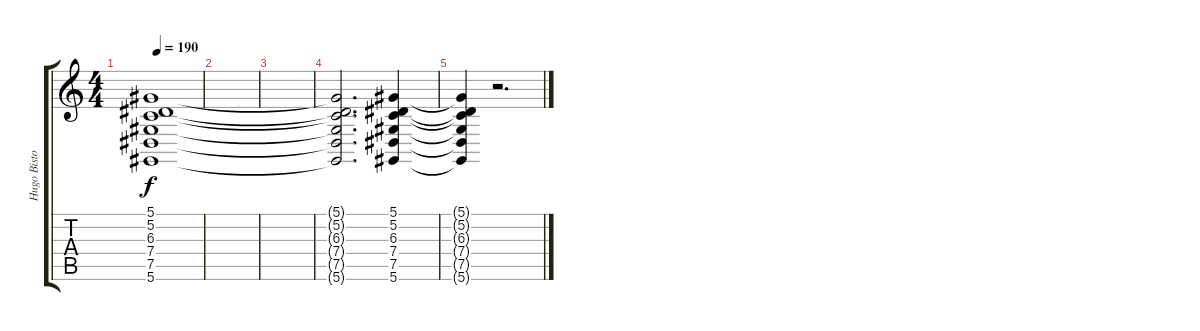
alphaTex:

\track ("Hugo Bistolfi" "Hugo Bisto") {instrument stringensemble1}
\staff {score tabs}
\tuning (Eb4 Bb3 Gb3 Db3 Ab2 Eb2) {hide}
\ts (4 4)
\tempo 190
\clef g2
\ks c
(5.1 5.2 6.3 7.4 7.5 5.6).1{dy f volume 14} |
|
|
(5.1{t} 5.2{t} 6.3{t} 7.4{t} 7.5{t} 5.6{t}).2{d} (5.1 5.2 6.3 7.4 7.5 5.6).4{volume 7} |
(5.1{t} 5.2{t} 6.3{t} 7.4{t} 7.5{t} 5.6{t}).4 r.2{d}
